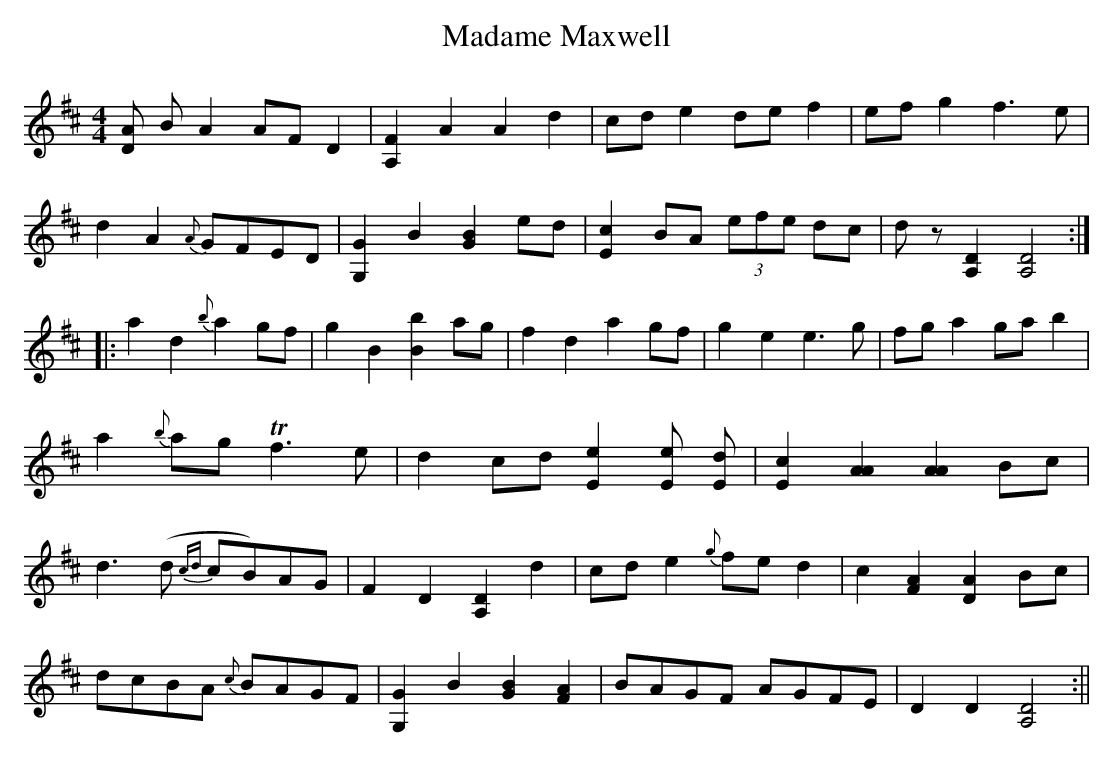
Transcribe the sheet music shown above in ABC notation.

X:1
T:Madame Maxwell
M:4/4
L:1/8
K:D
[DA] B A2 AF D2|[A,2F2] A2A2d2|cd e2 def2|ef g2 f3e|
d2A2 {A}GFED|[G,2G2] B2 [G2B2] ed|[E2c2] BA (3efe dc|dz [A,2D2] [A,4D4]:|
|:a2d2{b}a2gf|g2B2 [B2b2] ag|f2d2a2gf|g2e2e3g|fga2 gab2|
a2{b}ag Tf3e|d2 cd [E2e2] [Ee] [Ed]|[E2c2] [A2A2] [A2A2] Bc|
d3(d {cd}cB)AG|F2D2 [A,2D2] d2|cd e2 {g}fed2|c2 [F2A2] [D2A2] Bc|
dcBA {c}BAGF|[G,2G2] B2 [G2B2] [F2A2]|BAGF AGFE|D2D2 [A,4D4]:||
